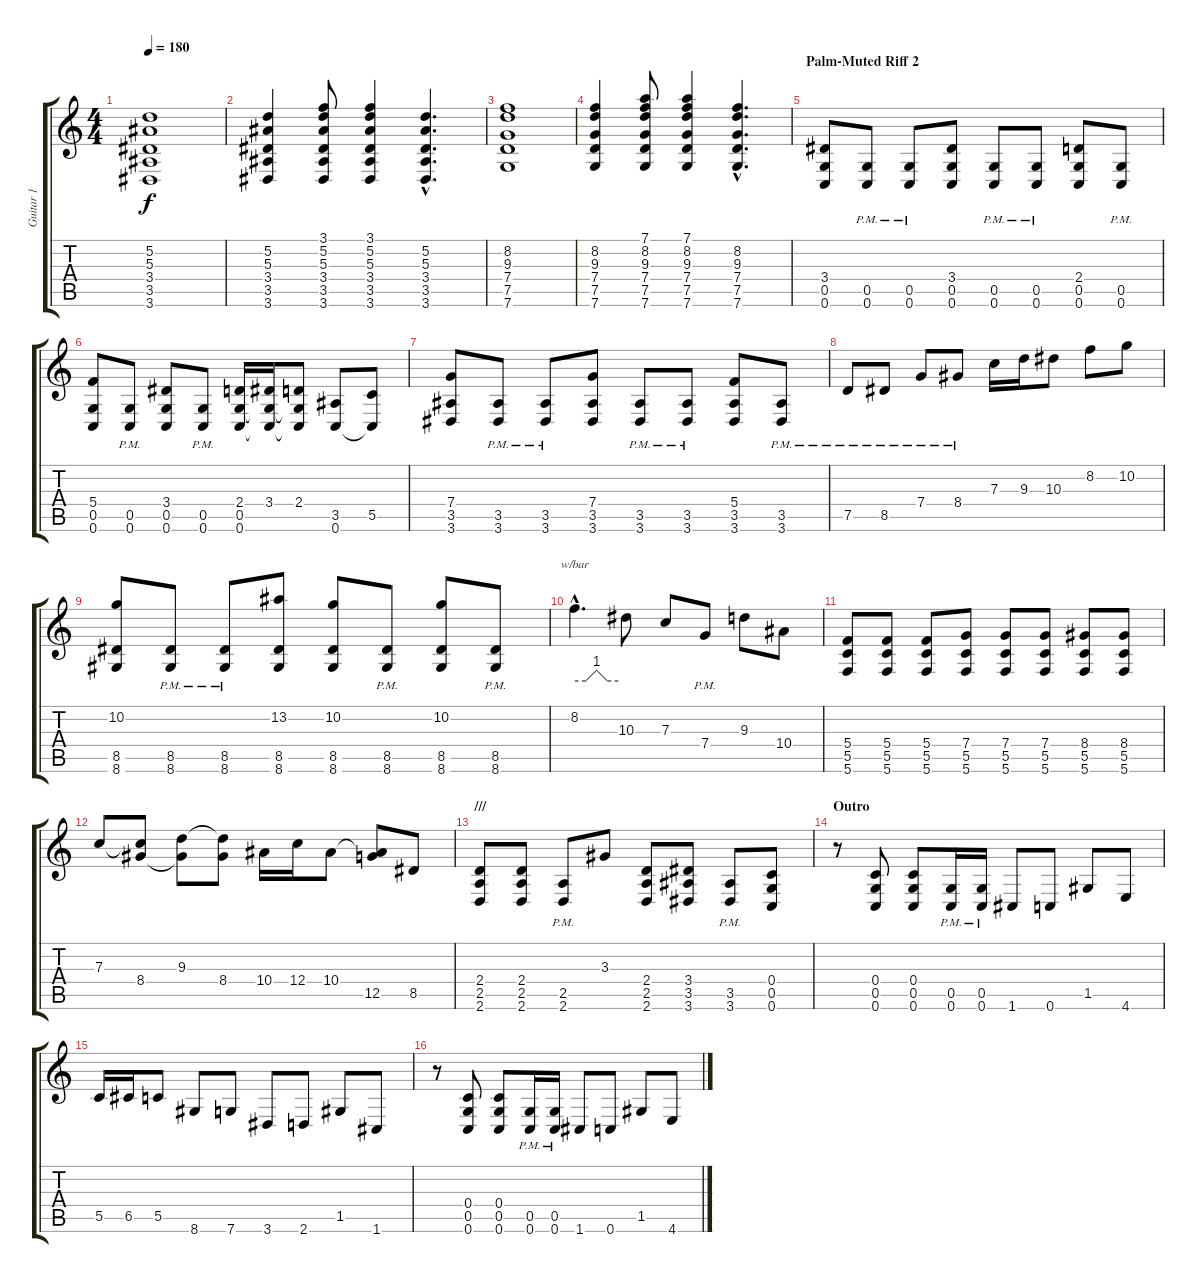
\track ("Guitar 1" "Guitar 1") {instrument distortionguitar}
\staff {score tabs}
\tuning (D4 A3 F3 C3 G2 C2) {hide}
\ts (4 4)
\tempo 180
\clef g2
\ks c
(5.2 5.3 3.4 3.5 3.6).1{dy f} |
(5.2 5.3 3.4 3.5 3.6).4 (3.1 5.2 5.3 3.4 3.5 3.6).8 (3.1 5.2 5.3 3.4 3.5 3.6).4 (5.2{hac} 5.3{hac} 3.4{hac} 3.5{hac} 3.6{hac}).4{d} |
(8.2 9.3 7.4 7.5 7.6).1 |
(8.2 9.3 7.4 7.5 7.6).4 (7.1 8.2 9.3 7.4 7.5 7.6).8 (7.1 8.2 9.3 7.4 7.5 7.6).4 (8.2{hac} 9.3{hac} 7.4{hac} 7.5{hac} 7.6{hac}).4{d} |
\section ("" "Palm-Muted Riff 2")
(3.4 0.5 0.6).8 (0.5{pm} 0.6{pm}).8 (0.5{pm} 0.6{pm}).8 (3.4 0.5 0.6).8 (0.5{pm} 0.6{pm}).8 (0.5{pm} 0.6{pm}).8 (2.4 0.5 0.6).8 (0.5{pm} 0.6{pm}).8 |
(5.4 0.5 0.6).8 (0.5{pm} 0.6{pm}).8 (3.4 0.5 0.6).8 (0.5{pm} 0.6{pm}).8 (2.4 0.5 0.6).16 (3.4 0.5{t} 0.6{t}).16 (2.4 0.5{t} 0.6{t}).8 (3.5 0.6).8 (5.5 0.6{t}).8 |
(7.4 3.5 3.6).8 (3.5{pm} 3.6{pm}).8 (3.5{pm} 3.6{pm}).8 (7.4 3.5 3.6).8 (3.5{pm} 3.6{pm}).8 (3.5{pm} 3.6{pm}).8 (5.4 3.5 3.6).8 (3.5{pm} 3.6{pm}).8 |
7.5{pm}.8 8.5{pm}.8 7.4{pm}.8 8.4{pm}.8 7.3.16 9.3.16 10.3.8 8.2.8 10.2.8 |
(10.2 8.5 8.6).8 (8.5{pm} 8.6{pm}).8 (8.5{pm} 8.6{pm}).8 (13.2 8.5 8.6).8 (10.2 8.5 8.6).8 (8.5{pm} 8.6{pm}).8 (10.2 8.5 8.6).8 (8.5{pm} 8.6{pm}).8 |
8.2{hac}.4{d tbe (custom default 0 0 15 0 30 4 45 0 60 0)} 10.3.8 7.3.8 7.4{pm}.8 9.3.8 10.4.8 |
(5.4 5.5 5.6).8 (5.4 5.5 5.6).8 (5.4 5.5 5.6).8 (7.4 5.5 5.6).8 (7.4 5.5 5.6).8 (7.4 5.5 5.6).8 (8.4 5.5 5.6).8 (8.4 5.5 5.6).8 |
7.3.8 (7.3{t} 8.4).8 (9.3 8.4{t}).8 (9.3{t} 8.4).8 10.4.16 12.4.16 10.4.8 (10.4{t} 12.5).8 8.5.8 |
\section ("" "///")
(2.4 2.5 2.6).8 (2.4 2.5 2.6).8 (2.5{pm} 2.6{pm}).8 3.3.8 (2.4 2.5 2.6).8 (3.4 3.5 3.6).8 (3.5{pm} 3.6{pm}).8 (0.4 0.5 0.6).8 |
\section ("" "Outro")
r.8 (0.4 0.5 0.6).8 (0.4 0.5 0.6).8 (0.5{pm} 0.6{pm}).16 (0.5{pm} 0.6{pm}).16 1.6.8 0.6.8 1.5.8 4.6.8 |
5.5.16 6.5.16 5.5.8 8.6.8 7.6.8 3.6.8 2.6.8 1.5.8 1.6.8 |
r.8 (0.4 0.5 0.6).8 (0.4 0.5 0.6).8 (0.5{pm} 0.6{pm}).16 (0.5{pm} 0.6{pm}).16 1.6.8 0.6.8 1.5.8 4.6.8
